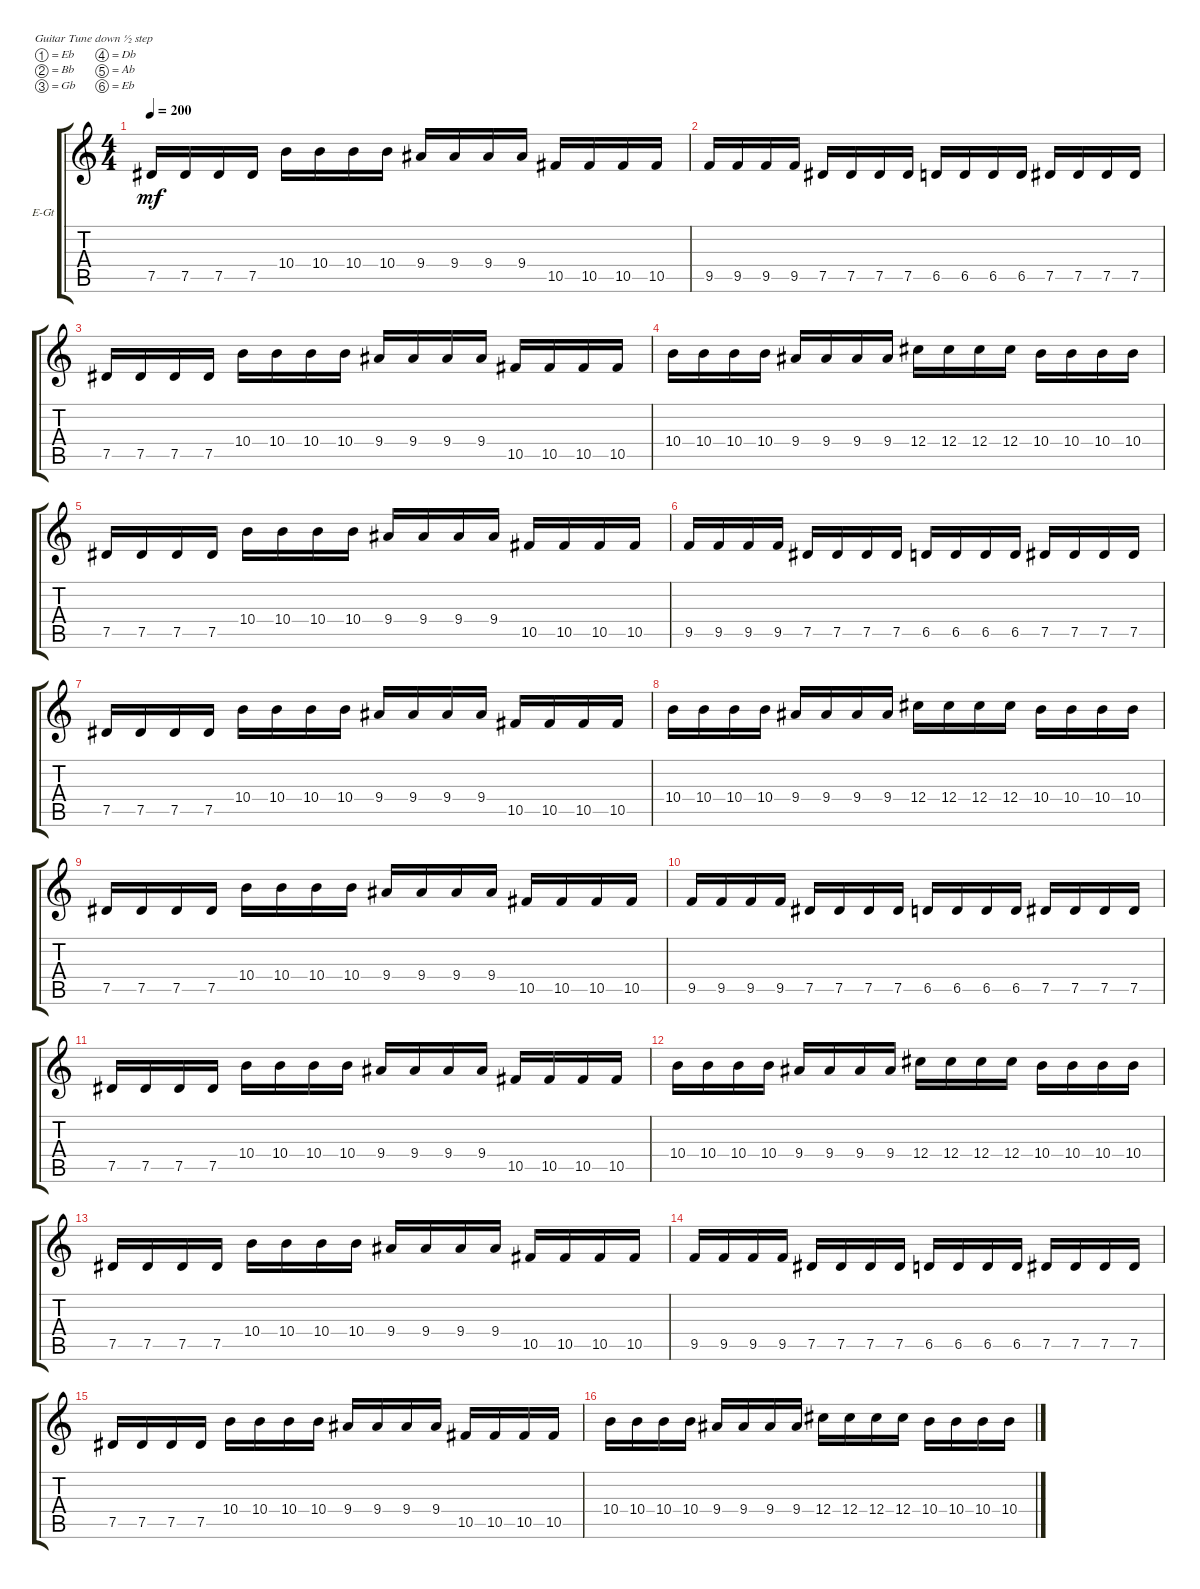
\bracketExtendMode groupsimilarinstruments
\firstSystemTrackNameOrientation horizontal
\otherSystemsTrackNameOrientation horizontal
\track ("Electric Guitar 2" "E-Gt") {instrument distortionguitar}
\staff {score tabs}
\tuning (Eb4 Bb3 Gb3 Db3 Ab2 Eb2)
\ts (4 4)
\tempo 200
\clef g2
\ks c
7.5.16{dy mf instrument distortionguitar} 7.5.16 7.5.16 7.5.16 10.4.16 10.4.16 10.4.16 10.4.16 9.4.16 9.4.16 9.4.16 9.4.16 10.5.16 10.5.16 10.5.16 10.5.16 |
9.5.16 9.5.16 9.5.16 9.5.16 7.5.16 7.5.16 7.5.16 7.5.16 6.5.16 6.5.16 6.5.16 6.5.16 7.5.16 7.5.16 7.5.16 7.5.16 |
7.5.16 7.5.16 7.5.16 7.5.16 10.4.16 10.4.16 10.4.16 10.4.16 9.4.16 9.4.16 9.4.16 9.4.16 10.5.16 10.5.16 10.5.16 10.5.16 |
10.4.16 10.4.16 10.4.16 10.4.16 9.4.16 9.4.16 9.4.16 9.4.16 12.4.16 12.4.16 12.4.16 12.4.16 10.4.16 10.4.16 10.4.16 10.4.16 |
7.5.16 7.5.16 7.5.16 7.5.16 10.4.16 10.4.16 10.4.16 10.4.16 9.4.16 9.4.16 9.4.16 9.4.16 10.5.16 10.5.16 10.5.16 10.5.16 |
9.5.16 9.5.16 9.5.16 9.5.16 7.5.16 7.5.16 7.5.16 7.5.16 6.5.16 6.5.16 6.5.16 6.5.16 7.5.16 7.5.16 7.5.16 7.5.16 |
7.5.16 7.5.16 7.5.16 7.5.16 10.4.16 10.4.16 10.4.16 10.4.16 9.4.16 9.4.16 9.4.16 9.4.16 10.5.16 10.5.16 10.5.16 10.5.16 |
10.4.16 10.4.16 10.4.16 10.4.16 9.4.16 9.4.16 9.4.16 9.4.16 12.4.16 12.4.16 12.4.16 12.4.16 10.4.16 10.4.16 10.4.16 10.4.16 |
7.5.16 7.5.16 7.5.16 7.5.16 10.4.16 10.4.16 10.4.16 10.4.16 9.4.16 9.4.16 9.4.16 9.4.16 10.5.16 10.5.16 10.5.16 10.5.16 |
9.5.16 9.5.16 9.5.16 9.5.16 7.5.16 7.5.16 7.5.16 7.5.16 6.5.16 6.5.16 6.5.16 6.5.16 7.5.16 7.5.16 7.5.16 7.5.16 |
7.5.16 7.5.16 7.5.16 7.5.16 10.4.16 10.4.16 10.4.16 10.4.16 9.4.16 9.4.16 9.4.16 9.4.16 10.5.16 10.5.16 10.5.16 10.5.16 |
10.4.16 10.4.16 10.4.16 10.4.16 9.4.16 9.4.16 9.4.16 9.4.16 12.4.16 12.4.16 12.4.16 12.4.16 10.4.16 10.4.16 10.4.16 10.4.16 |
7.5.16 7.5.16 7.5.16 7.5.16 10.4.16 10.4.16 10.4.16 10.4.16 9.4.16 9.4.16 9.4.16 9.4.16 10.5.16 10.5.16 10.5.16 10.5.16 |
9.5.16 9.5.16 9.5.16 9.5.16 7.5.16 7.5.16 7.5.16 7.5.16 6.5.16 6.5.16 6.5.16 6.5.16 7.5.16 7.5.16 7.5.16 7.5.16 |
7.5.16 7.5.16 7.5.16 7.5.16 10.4.16 10.4.16 10.4.16 10.4.16 9.4.16 9.4.16 9.4.16 9.4.16 10.5.16 10.5.16 10.5.16 10.5.16 |
10.4.16 10.4.16 10.4.16 10.4.16 9.4.16 9.4.16 9.4.16 9.4.16 12.4.16 12.4.16 12.4.16 12.4.16 10.4.16 10.4.16 10.4.16 10.4.16
